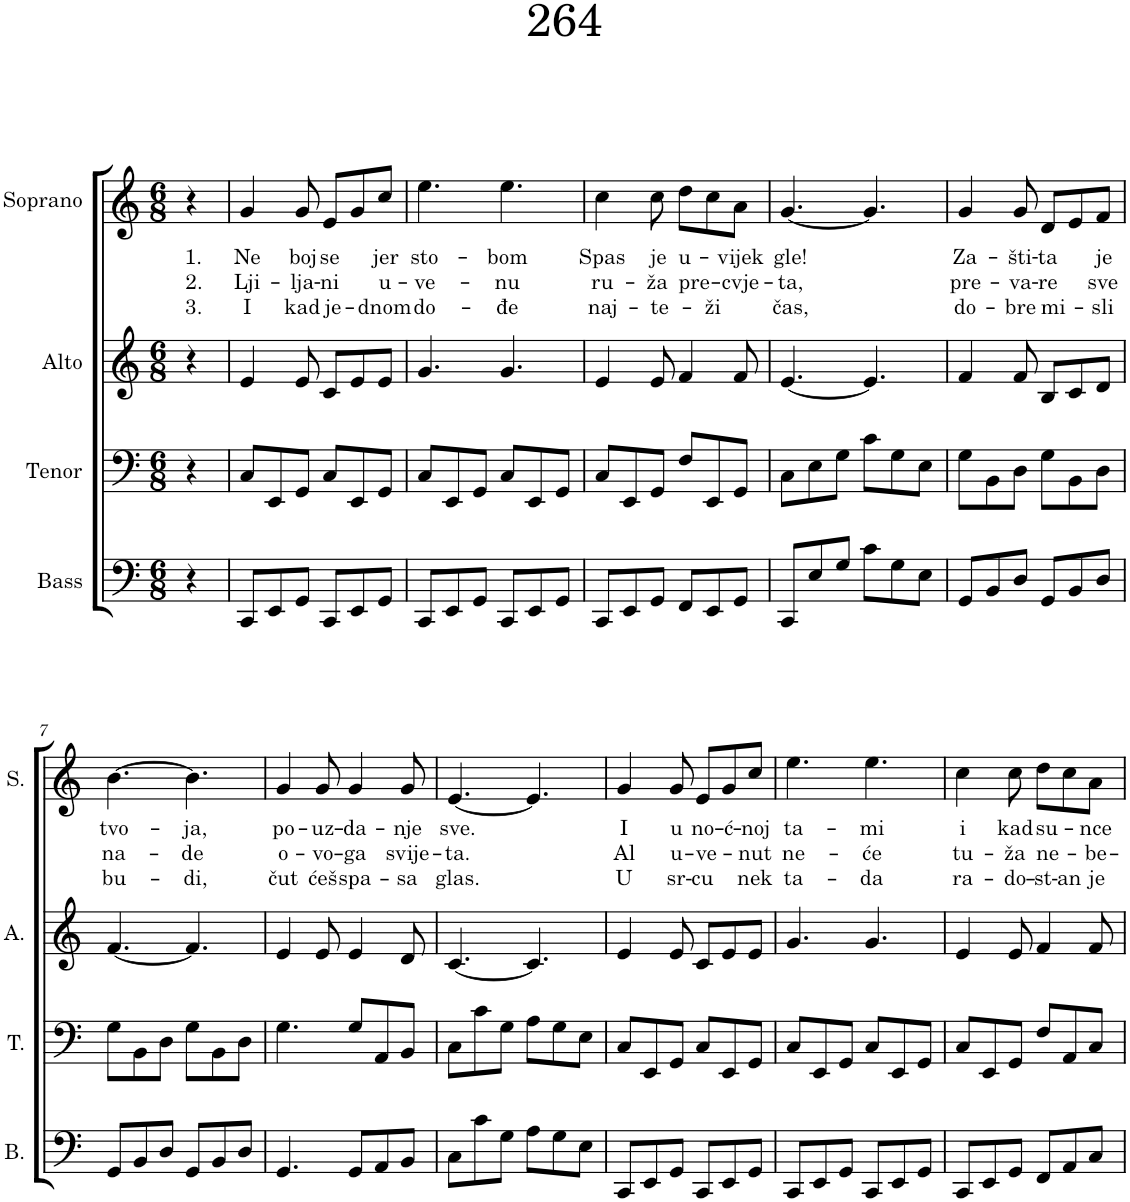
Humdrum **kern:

**kern	**kern	**kern	**kern	**text	**text	**text
*part4	*part3	*part2	*part1	*part1	*part1	*part1
*staff4	*staff3	*staff2	*staff1	*staff1	*staff1	*staff1
*I"Bass	*I"Tenor	*I"Alto	*I"Soprano	*	*	*
*I'B.	*I'T.	*I'A.	*I'S.	*	*	*
*clefF4	*clefF4	*clefG2	*clefG2	*	*	*
*k[]	*k[]	*k[]	*k[]	*	*	*
*M6/8	*M6/8	*M6/8	*M6/8	*	*	*
=1	=1	=1	=1	=1	=1	=1
!	!	!	!	!LO:LY:b	!LO:LY:b	!LO:LY:b
4r	4r	4r	4r	1.	2.	3.
=2	=2	=2	=2	=2	=2	=2
!	!	!	!	!LO:LY:b	!LO:LY:b	!LO:LY:b
8CC/L	8C/L	4e/	4g/	Ne	Lji-	I
8EE/	8EE/	.	.	.	.	.
!	!	!	!	!LO:LY:b	!LO:LY:b	!LO:LY:b
8GG/J	8GG/J	8e/	8g/	boj	-lja-	kad
!	!	!	!	!LO:LY:b	!LO:LY:b	!LO:LY:b
8CC/L	8C/L	8c/L	8e/L	se	-ni	je-
8EE/	8EE/	8e/	8g/	.	.	.
!	!	!	!	!LO:LY:b	!LO:LY:b	!LO:LY:b
8GG/J	8GG/J	8e/J	8cc/J	jer	u-	-dnom
=3	=3	=3	=3	=3	=3	=3
!	!	!	!	!LO:LY:b	!LO:LY:b	!LO:LY:b
8CC/L	8C/L	4.g/	4.ee\	sto-	-ve-	do-
8EE/	8EE/	.	.	.	.	.
8GG/J	8GG/J	.	.	.	.	.
!	!	!	!	!LO:LY:b	!LO:LY:b	!LO:LY:b
8CC/L	8C/L	4.g/	4.ee\	-bom	-nu	-đe
8EE/	8EE/	.	.	.	.	.
8GG/J	8GG/J	.	.	.	.	.
=4	=4	=4	=4	=4	=4	=4
!	!	!	!	!LO:LY:b	!LO:LY:b	!LO:LY:b
8CC/L	8C/L	4e/	4cc\	Spas	ru-	naj-
8EE/	8EE/	.	.	.	.	.
!	!	!	!	!LO:LY:b	!LO:LY:b	!LO:LY:b
8GG/J	8GG/J	8e/	8cc\	je	-ža	-te-
!	!	!	!	!LO:LY:b	!LO:LY:b	!
8FF/L	8F/L	4f/	8dd\L	u-	pre-	.
!	!	!	!	!	!	!LO:LY:b
8EE/	8EE/	.	8cc\	.	.	-ži
!	!	!	!	!LO:LY:b	!LO:LY:b	!
8GG/J	8GG/J	8f/	8a\J	-vijek	-cvje-	.
=5	=5	=5	=5	=5	=5	=5
!	!	!	!	!LO:LY:b	!LO:LY:b	!LO:LY:b
8CC/L	8C\L	[4.e/	[4.g/	gle!	-ta,	čas,
8E/	8E\	.	.	.	.	.
8G/J	8G\J	.	.	.	.	.
8c\L	8c\L	4.e/]	4.g/]	.	.	.
8G\	8G\	.	.	.	.	.
8E\J	8E\J	.	.	.	.	.
=6	=6	=6	=6	=6	=6	=6
!	!	!	!	!LO:LY:b	!LO:LY:b	!LO:LY:b
8GG/L	8G\L	4f/	4g/	Za-	pre-	do-
8BB/	8BB\	.	.	.	.	.
!	!	!	!	!LO:LY:b	!LO:LY:b	!LO:LY:b
8D/J	8D\J	8f/	8g/	-šti-	-va-	-bre
!	!	!	!	!LO:LY:b	!LO:LY:b	!LO:LY:b
8GG/L	8G\L	8B/L	8d/L	-ta	-re	mi-
8BB/	8BB\	8c/	8e/	.	.	.
!	!	!	!	!LO:LY:b	!LO:LY:b	!LO:LY:b
8D/J	8D\J	8d/J	8f/J	je	sve	-sli
!!LO:LB:g=z
=7	=7	=7	=7	=7	=7	=7
!	!	!	!	!LO:LY:b	!LO:LY:b	!LO:LY:b
8GG/L	8G\L	[4.f/	[4.b\	tvo-	na-	bu-
8BB/	8BB\	.	.	.	.	.
8D/J	8D\J	.	.	.	.	.
!	!	!	!	!LO:LY:b	!LO:LY:b	!LO:LY:b
8GG/L	8G\L	4.f/]	4.b\]	-ja,	de	-di,
8BB/	8BB\	.	.	.	.	.
8D/J	8D\J	.	.	.	.	.
=8	=8	=8	=8	=8	=8	=8
!	!	!	!	!LO:LY:b	!LO:LY:b	!LO:LY:b
4.GG/	4.G\	4e/	4g/	po-	o-	čut
!	!	!	!	!LO:LY:b	!LO:LY:b	!LO:LY:b
.	.	8e/	8g/	-uz-	-vo-	ćeš
!	!	!	!	!LO:LY:b	!LO:LY:b	!LO:LY:b
8GG/L	8G/L	4e/	4g/	-da-	-ga	spa-
8AA/	8AA/	.	.	.	.	.
!	!	!	!	!LO:LY:b	!LO:LY:b	!LO:LY:b
8BB/J	8BB/J	8d/	8g/	-nje	svije-	-sa
=9	=9	=9	=9	=9	=9	=9
!	!	!	!	!LO:LY:b	!LO:LY:b	!LO:LY:b
8C\L	8C\L	[4.c/	[4.e/	sve.	-ta.	glas.
8c\	8c\	.	.	.	.	.
8G\J	8G\J	.	.	.	.	.
8A\L	8A\L	4.c/]	4.e/]	.	.	.
8G\	8G\	.	.	.	.	.
8E\J	8E\J	.	.	.	.	.
=10	=10	=10	=10	=10	=10	=10
!	!	!	!	!LO:LY:b	!LO:LY:b	!LO:LY:b
8CC/L	8C/L	4e/	4g/	I	Al	U
8EE/	8EE/	.	.	.	.	.
!	!	!	!	!LO:LY:b	!LO:LY:b	!LO:LY:b
8GG/J	8GG/J	8e/	8g/	u	u-	sr-
!	!	!	!	!LO:LY:b	!LO:LY:b	!LO:LY:b
8CC/L	8C/L	8c/L	8e/L	no-	-ve-	-cu
!	!	!	!	!LO:LY:b	!	!
8EE/	8EE/	8e/	8g/	-ć-	.	.
!	!	!	!	!LO:LY:b	!LO:LY:b	!LO:LY:b
8GG/J	8GG/J	8e/J	8cc/J	-noj	-nut	nek
=11	=11	=11	=11	=11	=11	=11
!	!	!	!	!LO:LY:b	!LO:LY:b	!LO:LY:b
8CC/L	8C/L	4.g/	4.ee\	ta-	ne-	ta-
8EE/	8EE/	.	.	.	.	.
8GG/J	8GG/J	.	.	.	.	.
!	!	!	!	!LO:LY:b	!LO:LY:b	!LO:LY:b
8CC/L	8C/L	4.g/	4.ee\	-mi	-će	-da
8EE/	8EE/	.	.	.	.	.
8GG/J	8GG/J	.	.	.	.	.
=12	=12	=12	=12	=12	=12	=12
!	!	!	!	!LO:LY:b	!LO:LY:b	!LO:LY:b
8CC/L	8C/L	4e/	4cc\	i	tu-	ra-
8EE/	8EE/	.	.	.	.	.
!	!	!	!	!LO:LY:b	!LO:LY:b	!LO:LY:b
8GG/J	8GG/J	8e/	8cc\	kad	-ža	-do-
!	!	!	!	!LO:LY:b	!LO:LY:b	!LO:LY:b
8FF/L	8F/L	4f/	8dd\L	su-	ne-	-st-
!	!	!	!	!	!	!LO:LY:b
8AA/	8AA/	.	8cc\	.	.	-an
!	!	!	!	!LO:LY:b	!LO:LY:b	!LO:LY:b
8C/J	8C/J	8f/	8a\J	-nce	-be-	je
=	=	=	=	=	=	=
*-	*-	*-	*-	*-	*-	*-
